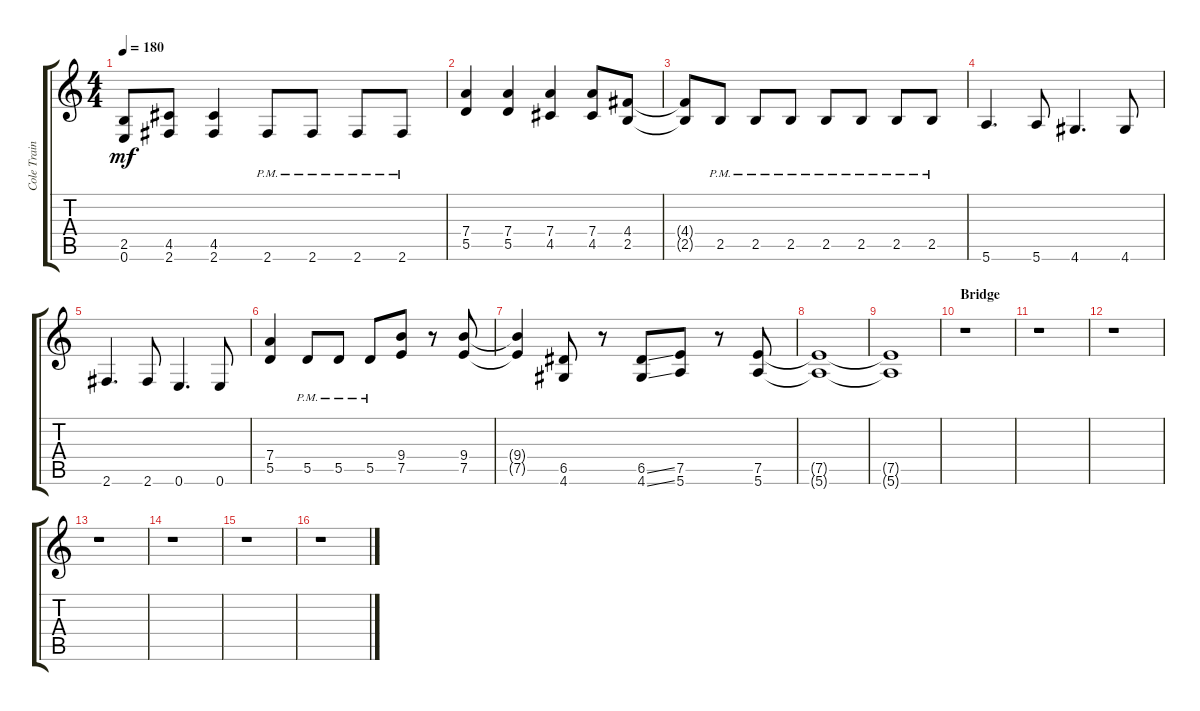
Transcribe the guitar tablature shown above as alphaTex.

\track ("Cole Train" "Cole Train") {instrument distortionguitar}
\staff {score tabs}
\tuning (E4 B3 G3 D3 A2 E2) {hide}
\ts (4 4)
\tempo 180
\clef g2
\ks c
(2.5{t} 0.6{t}).8{dy mf} (4.5 2.6).8 (4.5 2.6).4 2.6{pm}.8 2.6{pm}.8 2.6{pm}.8 2.6{pm}.8 |
(7.4 5.5).4 (7.4 5.5).4 (7.4 4.5).4 (7.4 4.5).8 (4.4 2.5).8 |
(4.4{t} 2.5{t}).8 2.5{pm}.8 2.5{pm}.8 2.5{pm}.8 2.5{pm}.8 2.5{pm}.8 2.5{pm}.8 2.5{pm}.8 |
5.6.4{d} 5.6.8 4.6.4{d} 4.6.8 |
2.6.4{d} 2.6.8 0.6.4{d} 0.6.8 |
(7.4 5.5).4 5.5{pm}.8 5.5{pm}.8 5.5{pm}.8 (9.4 7.5).8 r.8 (9.4 7.5).8 |
(9.4{t} 7.5{t}).4 (6.5 4.6).8 r.8 (6.5{ss} 4.6{ss}).8 (7.5 5.6).8 r.8 (7.5 5.6).8 |
(7.5{t} 5.6{t}).1 |
(7.5{t} 5.6{t}).1 |
\section ("" "Bridge")
r.1 |
r.1 |
r.1 |
r.1 |
r.1 |
r.1 |
r.1
